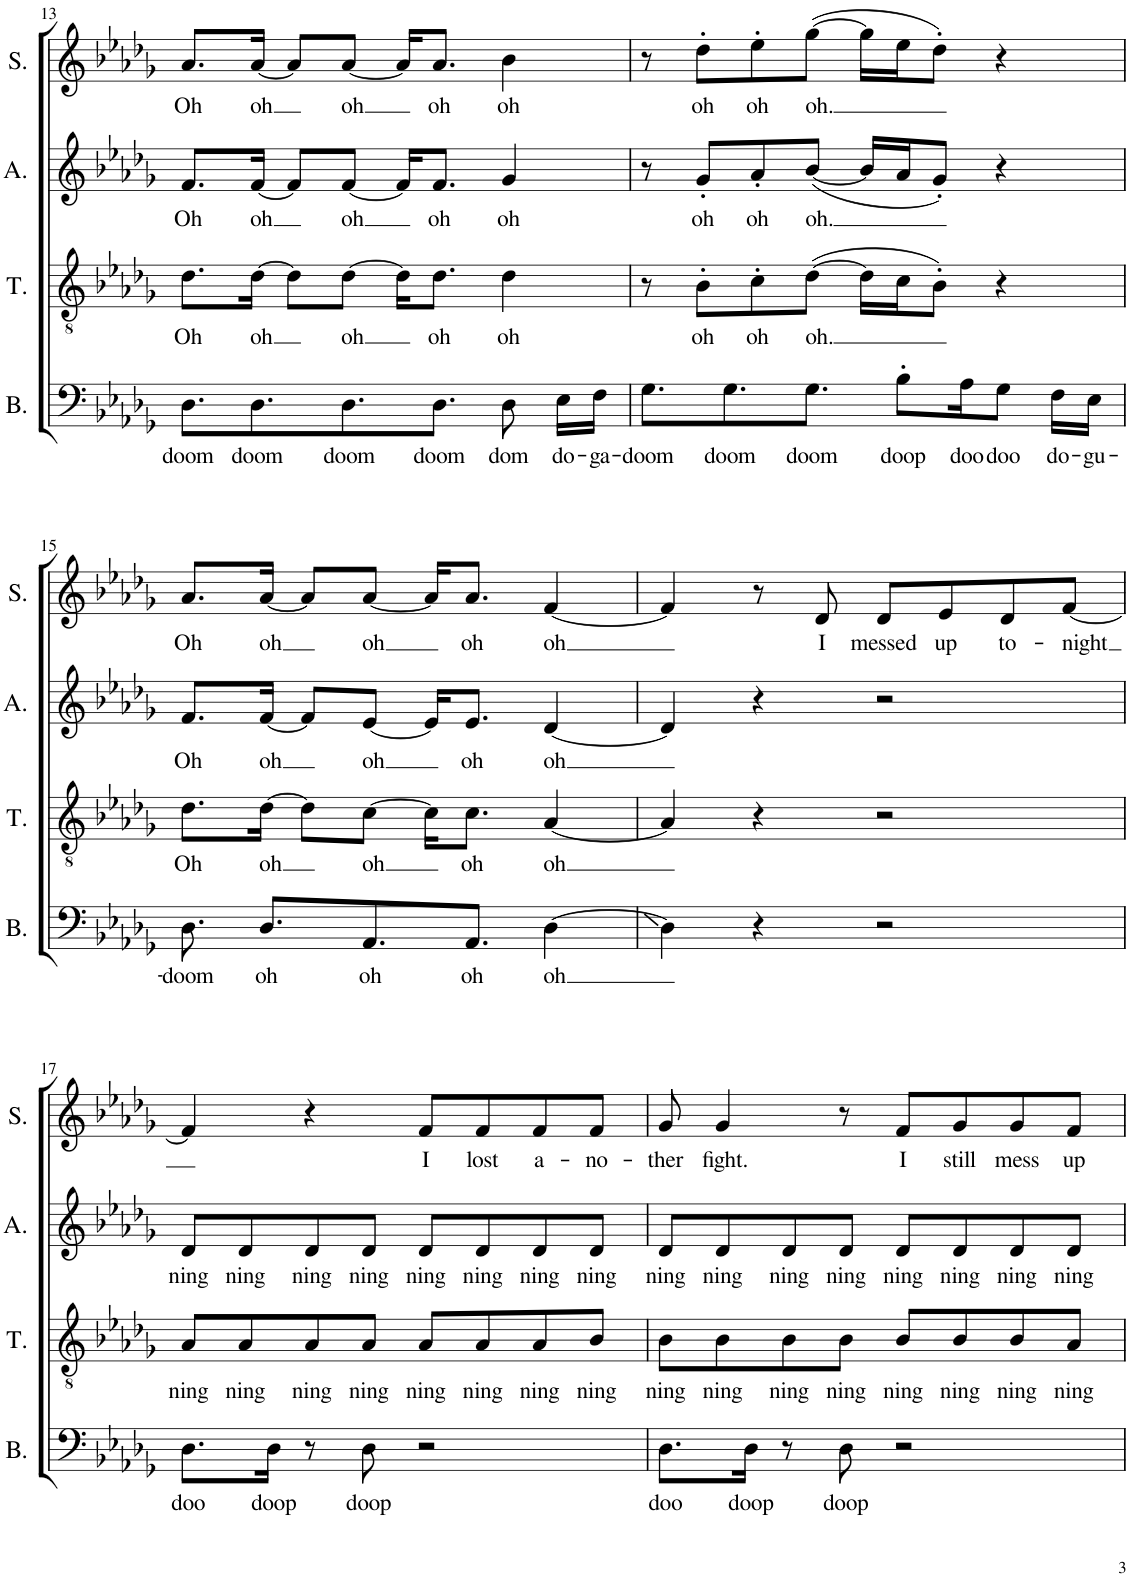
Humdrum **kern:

**kern	**text	**kern	**text	**kern	**text	**kern	**text
*part4	*part4	*part3	*part3	*part2	*part2	*part1	*part1
*staff4	*staff4	*staff3	*staff3	*staff2	*staff2	*staff1	*staff1
*I"Bass	*	*I"Tenor	*	*I"Alto	*	*I"Soprano	*
*I'B.	*	*I'T.	*	*I'A.	*	*I'S.	*
!!LO:PB:g=z
*clefF4	*	*clefGv2	*	*clefG2	*	*clefG2	*
*k[b-e-a-d-g-]	*	*k[b-e-a-d-g-]	*	*k[b-e-a-d-g-]	*	*k[b-e-a-d-g-]	*
*M4/4	*	*M4/4	*	*M4/4	*	*M4/4	*
=13	=13	=13	=13	=13	=13	=13	=13
!	!LO:LY:b	!	!LO:LY:b	!	!LO:LY:b	!	!LO:LY:b
8.D-\L	doom	8.d-\L	Oh	8.f/L	Oh	8.a-/L	Oh
!	!LO:LY:b	!	!LO:LY:b	!	!LO:LY:b	!	!LO:LY:b
8.D-\	doom	[16d-\Jk	oh	[16f/Jk	oh	[16a-/Jk	oh
.	.	8d-\L]	.	8f/L]	.	8a-/L]	.
!	!LO:LY:b	!	!LO:LY:b	!	!LO:LY:b	!	!LO:LY:b
8.D-\	doom	[8d-\J	oh	[8f/J	oh	[8a-/J	oh
.	.	16d-\KL]	.	16f/KL]	.	16a-/KL]	.
!	!LO:LY:b	!	!LO:LY:b	!	!LO:LY:b	!	!LO:LY:b
8.D-\J	doom	8.d-\J	oh	8.f/J	oh	8.a-/J	oh
!	!LO:LY:b	!	!LO:LY:b	!	!LO:LY:b	!	!LO:LY:b
8D-\	dom	4d-\	oh	4g-/	oh	4b-\	oh
!	!LO:LY:b	!	!	!	!	!	!
16E-\LL	do-	.	.	.	.	.	.
!	!LO:LY:b	!	!	!	!	!	!
16F\JJ	-ga-	.	.	.	.	.	.
=14	=14	=14	=14	=14	=14	=14	=14
!	!LO:LY:b	!	!	!	!	!	!
8.G-\L	-doom	8r	.	8r	.	8r	.
!	!	!	!LO:LY:b	!	!LO:LY:b	!	!LO:LY:b
.	.	8B-'\L	oh	8g-'/L	oh	8dd-'\L	oh
!	!LO:LY:b	!	!	!	!	!	!
8.G-\	doom	.	.	.	.	.	.
!	!	!	!LO:LY:b	!	!LO:LY:b	!	!LO:LY:b
.	.	8c'\	oh	8a-'/	oh	8ee-'\	oh
!	!LO:LY:b	!	!LO:LY:b	!	!LO:LY:b	!	!LO:LY:b
8.G-\J	doom	([8d-\J	oh.	([8b-/J	oh.	([8gg-\J	oh.
.	.	16d-\LL]	.	16b-/LL]	.	16gg-\LL]	.
!	!LO:LY:b	!	!	!	!	!	!
8B-'\L	doop	16c\J	.	16a-/J	.	16ee-\J	.
.	.	8B-'\J)	.	8g-'/J)	.	8dd-'\J)	.
!	!LO:LY:b	!	!	!	!	!	!
16A-\K	doo	.	.	.	.	.	.
!	!LO:LY:b	!	!	!	!	!	!
8G-\J	doo	4r	.	4r	.	4r	.
!	!LO:LY:b	!	!	!	!	!	!
16F\LL	do-	.	.	.	.	.	.
!	!LO:LY:b	!	!	!	!	!	!
16E-\JJ	-gu-	.	.	.	.	.	.
!!LO:LB:g=z
=15	=15	=15	=15	=15	=15	=15	=15
!	!LO:LY:b	!	!LO:LY:b	!	!LO:LY:b	!	!LO:LY:b
8.D-\	-doom	8.d-\L	Oh	8.f/L	Oh	8.a-/L	Oh
!	!LO:LY:b	!	!LO:LY:b	!	!LO:LY:b	!	!LO:LY:b
8.D-/L	oh	[16d-\Jk	oh	[16f/Jk	oh	[16a-/Jk	oh
.	.	8d-\L]	.	8f/L]	.	8a-/L]	.
!	!LO:LY:b	!	!LO:LY:b	!	!LO:LY:b	!	!LO:LY:b
8.AA-/	oh	[8c\J	oh	[8e-/J	oh	[8a-/J	oh
.	.	16c\KL]	.	16e-/KL]	.	16a-/KL]	.
!	!LO:LY:b	!	!LO:LY:b	!	!LO:LY:b	!	!LO:LY:b
8.AA-/J	oh	8.c\J	oh	8.e-/J	oh	8.a-/J	oh
!	!LO:LY:b	!	!LO:LY:b	!	!LO:LY:b	!	!LO:LY:b
[4D-\	oh	[4A-/	oh	[4d-/	oh	[4f/	oh
=16	=16	=16	=16	=16	=16	=16	=16
4D-\]	.	4A-/]	.	4d-/]	.	4f/]	.
4r	.	4r	.	4r	.	8r	.
!	!	!	!	!	!	!	!LO:LY:b
.	.	.	.	.	.	8d-/	I
!	!	!	!	!	!	!	!LO:LY:b
2r	.	2r	.	2r	.	8d-/L	messed
!	!	!	!	!	!	!	!LO:LY:b
.	.	.	.	.	.	8e-/	up
!	!	!	!	!	!	!	!LO:LY:b
.	.	.	.	.	.	8d-/	to-
!	!	!	!	!	!	!	!LO:LY:b
.	.	.	.	.	.	[8f/J	-night
!!LO:LB:g=z
=17	=17	=17	=17	=17	=17	=17	=17
!	!LO:LY:b	!	!LO:LY:b	!	!LO:LY:b	!	!
8.D-\L	doo	8A-/L	ning	8d-/L	ning	4f/]	.
!	!	!	!LO:LY:b	!	!LO:LY:b	!	!
.	.	8A-/	ning	8d-/	ning	.	.
!	!LO:LY:b	!	!	!	!	!	!
16D-\Jk	doop	.	.	.	.	.	.
!	!	!	!LO:LY:b	!	!LO:LY:b	!	!
8r	.	8A-/	ning	8d-/	ning	4r	.
!	!LO:LY:b	!	!LO:LY:b	!	!LO:LY:b	!	!
8D-\	doop	8A-/J	ning	8d-/J	ning	.	.
!	!	!	!LO:LY:b	!	!LO:LY:b	!	!LO:LY:b
2r	.	8A-/L	ning	8d-/L	ning	8f/L	I
!	!	!	!LO:LY:b	!	!LO:LY:b	!	!LO:LY:b
.	.	8A-/	ning	8d-/	ning	8f/	lost
!	!	!	!LO:LY:b	!	!LO:LY:b	!	!LO:LY:b
.	.	8A-/	ning	8d-/	ning	8f/	a-
!	!	!	!LO:LY:b	!	!LO:LY:b	!	!LO:LY:b
.	.	8B-/J	ning	8d-/J	ning	8f/J	-no-
=18	=18	=18	=18	=18	=18	=18	=18
!	!LO:LY:b	!	!LO:LY:b	!	!LO:LY:b	!	!LO:LY:b
8.D-\L	doo	8B-\L	ning	8d-/L	ning	8g-/	-ther
!	!	!	!LO:LY:b	!	!LO:LY:b	!	!LO:LY:b
.	.	8B-\	ning	8d-/	ning	4g-/	fight.
!	!LO:LY:b	!	!	!	!	!	!
16D-\Jk	doop	.	.	.	.	.	.
!	!	!	!LO:LY:b	!	!LO:LY:b	!	!
8r	.	8B-\	ning	8d-/	ning	.	.
!	!LO:LY:b	!	!LO:LY:b	!	!LO:LY:b	!	!
8D-\	doop	8B-\J	ning	8d-/J	ning	8r	.
!	!	!	!LO:LY:b	!	!LO:LY:b	!	!LO:LY:b
2r	.	8B-/L	ning	8d-/L	ning	8f/L	I
!	!	!	!LO:LY:b	!	!LO:LY:b	!	!LO:LY:b
.	.	8B-/	ning	8d-/	ning	8g-/	still
!	!	!	!LO:LY:b	!	!LO:LY:b	!	!LO:LY:b
.	.	8B-/	ning	8d-/	ning	8g-/	mess
!	!	!	!LO:LY:b	!	!LO:LY:b	!	!LO:LY:b
.	.	8A-/J	ning	8d-/J	ning	8f/J	up
=	=	=	=	=	=	=	=
*-	*-	*-	*-	*-	*-	*-	*-
